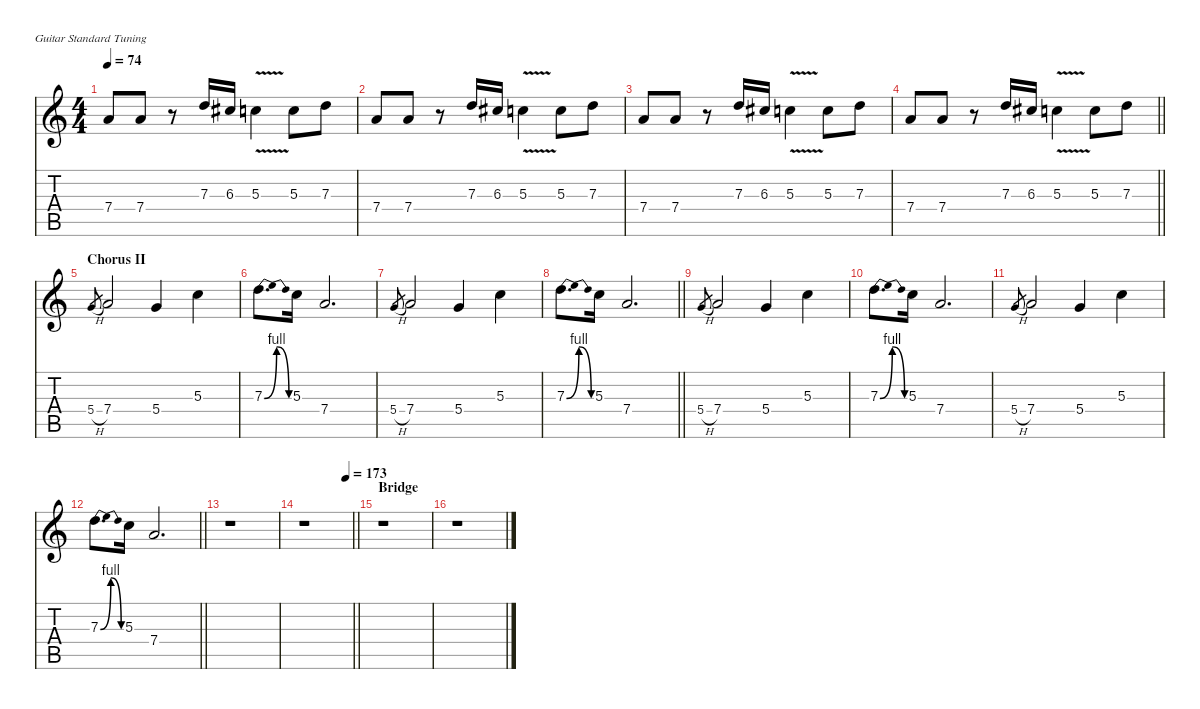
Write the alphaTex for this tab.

\defaultSystemsLayout 4
\hideDynamics
\bracketExtendMode nobrackets
\singleTrackTrackNamePolicy hidden
\multiTrackTrackNamePolicy hidden
\firstSystemTrackNameMode fullname
\firstSystemTrackNameOrientation horizontal
\otherSystemsTrackNameOrientation horizontal
\track ("Tony Iommi II" "od.guit.") {instrument overdrivenguitar}
\staff {score tabs}
\tuning (E4 B3 G3 D3 A2 E2)
\ts (4 4)
\tempo 74
\clef g2
\ks c
7.4.8{dy f beam Up} 7.4.8{beam Up} r.8{beam Up} 7.3.16{beam Down} 6.3{acc #}.16{beam Down} 5.3{v}.4{beam Down} 5.3.8{beam Down} 7.3.8{beam Down} |
7.4.8{beam Up} 7.4.8{beam Up} r.8{beam Up} 7.3.16{beam Down} 6.3{acc #}.16{beam Down} 5.3{v}.4{beam Down} 5.3.8{beam Down} 7.3.8{beam Down} |
7.4.8{beam Up} 7.4.8{beam Up} r.8{beam Up} 7.3.16{beam Down} 6.3{acc #}.16{beam Down} 5.3{v}.4{beam Down} 5.3.8{beam Down} 7.3.8{beam Down} |
\barLineRight lightlight
7.4.8{beam Up} 7.4.8{beam Up} r.8{beam Up} 7.3.16{beam Down} 6.3{acc #}.16{beam Down} 5.3{v}.4{beam Down} 5.3.8{beam Down} 7.3.8{beam Down} |
\section ("" "Chorus II")
5.4{h}.8{gr dy mf beam Up} 7.4.2{dy f beam Up} 5.4.4{beam Up} 5.3.4{beam Down} |
7.3{be (bendrelease 0 0 4.999999799999999 4 19.999999199999998 4 45 0)}.8{d beam Down} 5.3.16{beam Down} 7.4.2{d beam Up} |
5.4{h}.8{gr dy mf beam Up} 7.4.2{dy f beam Up} 5.4.4{beam Up} 5.3.4{beam Down} |
\barLineRight lightlight
7.3{be (bendrelease 0 0 4.999999799999999 4 19.999999199999998 4 45 0)}.8{d beam Down} 5.3.16{beam Down} 7.4.2{d beam Up} |
5.4{h}.8{gr dy mf beam Up} 7.4.2{dy f beam Up} 5.4.4{beam Up} 5.3.4{beam Down} |
7.3{be (bendrelease 0 0 4.999999799999999 4 19.999999199999998 4 45 0)}.8{d beam Down} 5.3.16{beam Down} 7.4.2{d beam Up} |
5.4{h}.8{gr dy mf beam Up} 7.4.2{dy f beam Up} 5.4.4{beam Up} 5.3.4{beam Down} |
\barLineRight lightlight
7.3{be (bendrelease 0 0 4.999999799999999 4 19.999999199999998 4 45 0)}.8{d beam Down} 5.3.16{beam Down} 7.4.2{d beam Up} |
r.1{beam Down} |
\tempo (173 0.875)
\barLineRight lightlight
r.1{beam Down} |
\section ("" "Bridge")
r.1{beam Down} |
r.1{beam Down}
